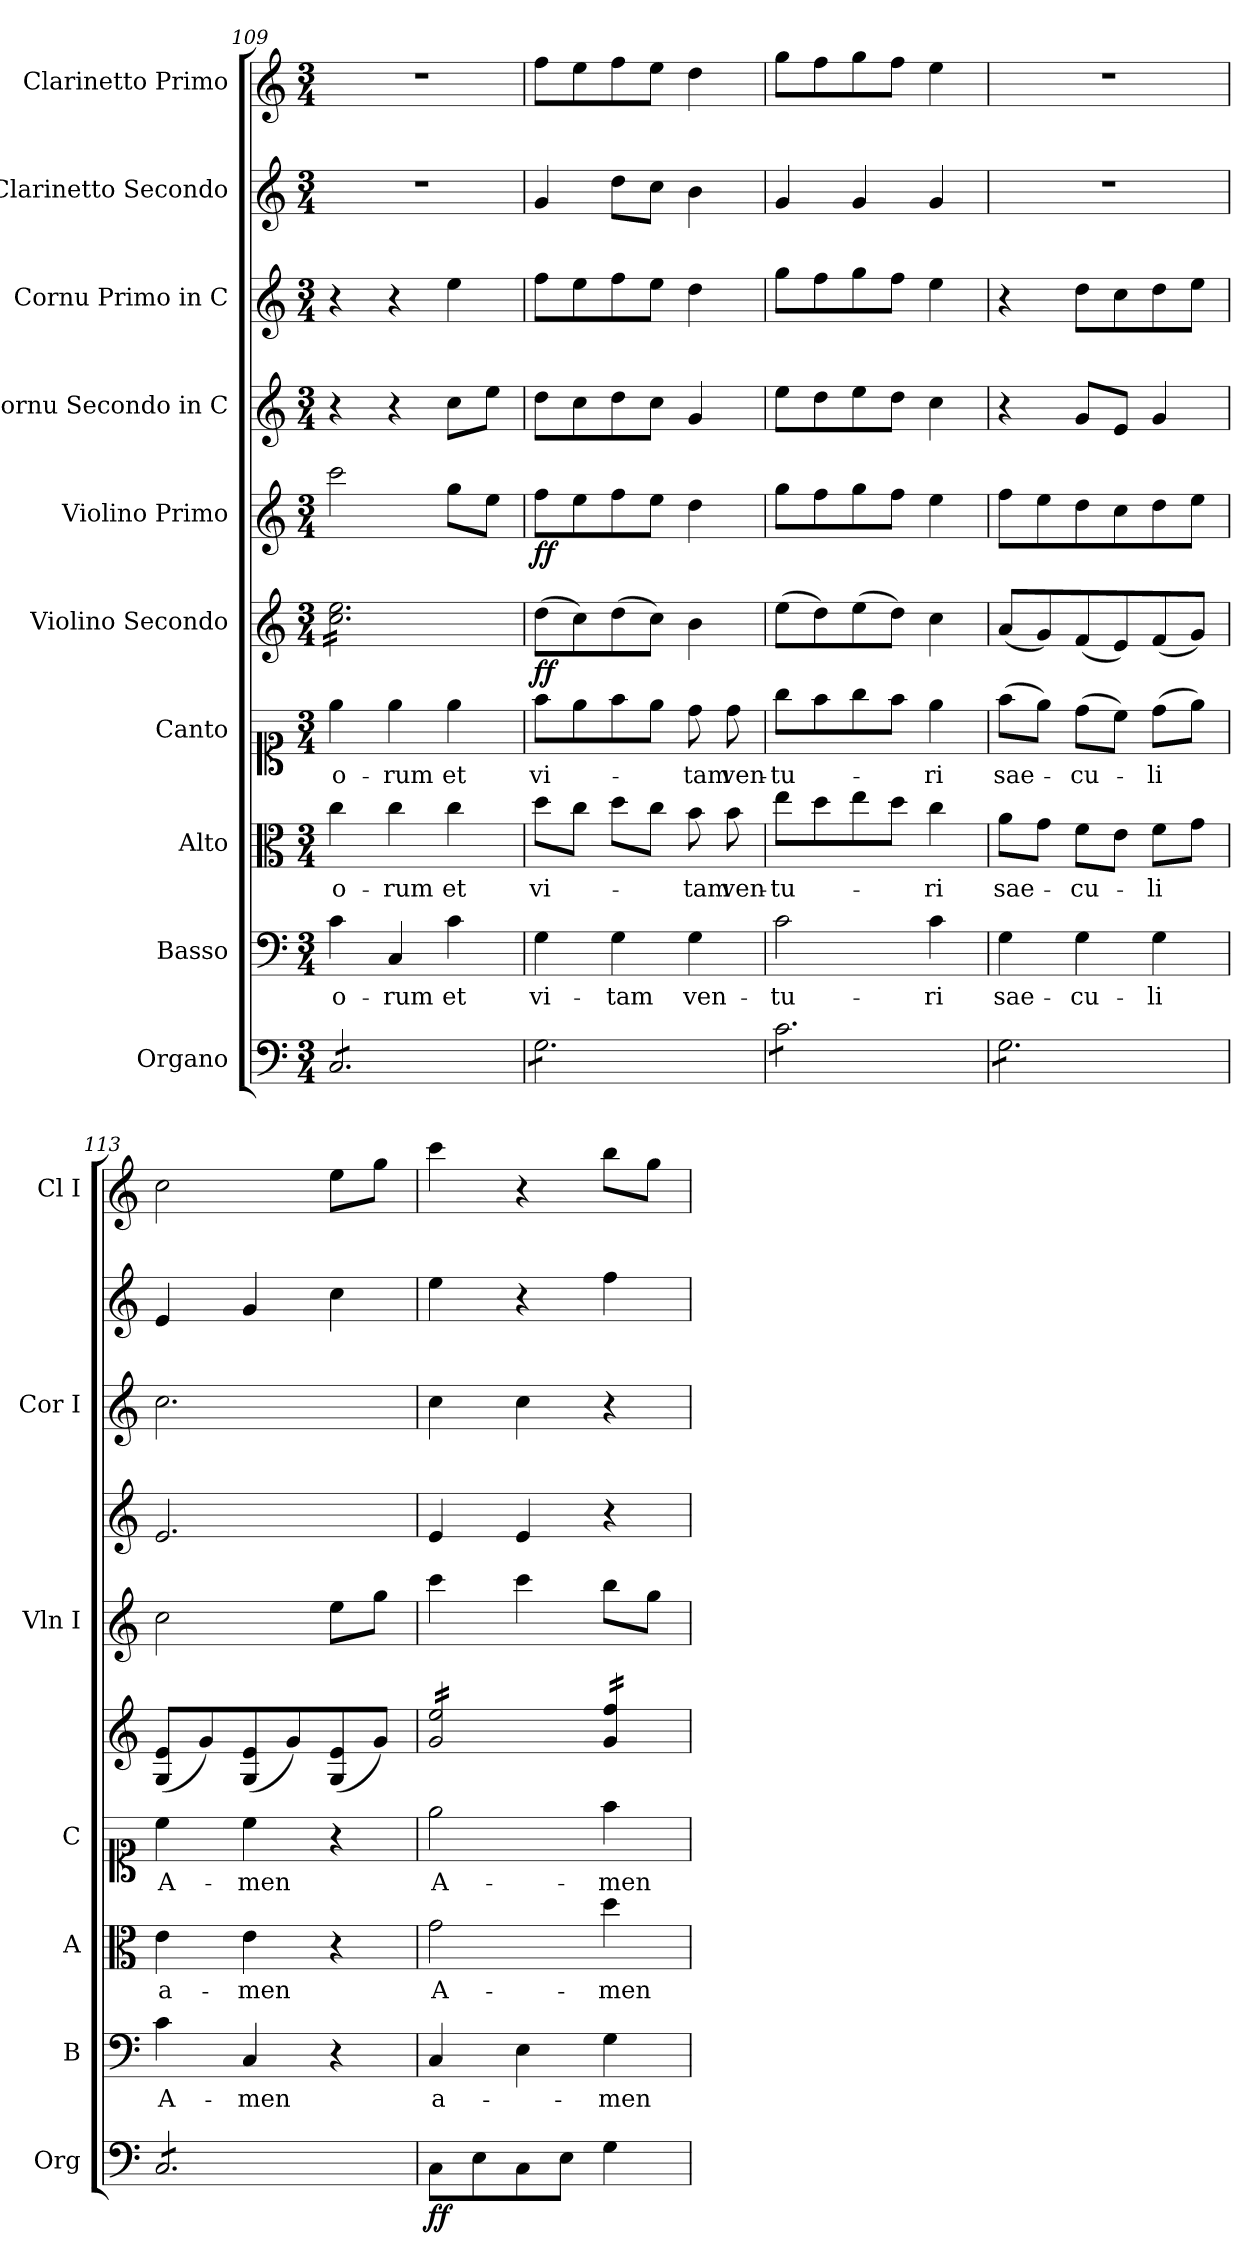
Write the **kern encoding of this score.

**kern	**dynam	**kern	**text	**kern	**text	**kern	**text	**kern	**dynam	**kern	**dynam	**kern	**kern	**kern	**kern
*part10	*part10	*part9	*part9	*part8	*part8	*part7	*part7	*part6	*part6	*part5	*part5	*part4	*part3	*part2	*part1
*staff10	*staff10	*staff9	*staff9	*staff8	*staff8	*staff7	*staff7	*staff6	*staff6	*staff5	*staff5	*staff4	*staff3	*staff2	*staff1
*I"Organo	*	*I"Basso	*	*I"Alto	*	*I"Canto	*	*I"Violino Secondo	*	*I"Violino Primo	*	*I"Cornu Secondo in C	*I"Cornu Primo in C	*I"Clarinetto Secondo	*I"Clarinetto Primo
*I'Org	*	*I'B	*	*I'A	*	*I'C	*	*	*	*I'Vln I	*	*	*I'Cor I	*	*I'Cl I
*clefF4	*	*clefF4	*	*clefC3	*	*clefC1	*	*clefG2	*	*clefG2	*	*clefG2	*clefG2	*clefG2	*clefG2
*k[]	*	*k[]	*	*k[]	*	*k[]	*	*k[]	*	*k[]	*	*k[]	*k[]	*k[]	*k[]
*C:	*	*C:	*	*C:	*	*C:	*	*C:	*	*C:	*	*C:	*C:	*C:	*C:
*M3/4	*	*M3/4	*	*M3/4	*	*M3/4	*	*M3/4	*	*M3/4	*	*M3/4	*M3/4	*M3/4	*M3/4
=109	=109	=109	=109	=109	=109	=109	=109	=109	=109	=109	=109	=109	=109	=109	=109
*tremolo	*	*	*	*	*	*	*	*	*	*	*	*	*	*	*
*	*	*	*	*	*	*	*	*tremolo	*	*	*	*	*	*	*
8CL	.	4c	-o-	4cc	-o-	4ee	-o-	16cc 16eeLL	.	2ccc	.	4r	4r	2.r	2.r
.	.	.	.	.	.	.	.	16cc 16ee	.	.	.	.	.	.	.
8C	.	.	.	.	.	.	.	16cc 16ee	.	.	.	.	.	.	.
.	.	.	.	.	.	.	.	16cc 16ee	.	.	.	.	.	.	.
8C	.	4C	-rum	4cc	-rum	4ee	-rum	16cc 16ee	.	.	.	4r	4r	.	.
.	.	.	.	.	.	.	.	16cc 16ee	.	.	.	.	.	.	.
8C	.	.	.	.	.	.	.	16cc 16ee	.	.	.	.	.	.	.
.	.	.	.	.	.	.	.	16cc 16ee	.	.	.	.	.	.	.
8C	.	4c	et	4cc	et	4ee	et	16cc 16ee	.	8ggL	.	8ccL	4ee	.	.
.	.	.	.	.	.	.	.	16cc 16ee	.	.	.	.	.	.	.
8CJ	.	.	.	.	.	.	.	16cc 16ee	.	8eeJ	.	8eeJ	.	.	.
.	.	.	.	.	.	.	.	16cc 16eeJJ	.	.	.	.	.	.	.
*	*	*	*	*	*	*	*	*Xtremolo	*	*	*	*	*	*	*
=110	=110	=110	=110	=110	=110	=110	=110	=110	=110	=110	=110	=110	=110	=110	=110
8GL	.	4G	vi-	8ddL	vi-	8ffL	vi-	(>8ddL	ff	8ffL	ff	8ddL	8ffL	4g	8ffL
8G	.	.	.	8ccJ	.	8ee	.	8cc)	.	8ee	.	8cc	8ee	.	8ee
8G	.	4G	-tam	8ddL	.	8ff	.	(>8dd	.	8ff	.	8dd	8ff	8ddL	8ff
8G	.	.	.	8ccJ	.	8eeJ	.	8ccJ)	.	8eeJ	.	8ccJ	8eeJ	8ccJ	8eeJ
8G	.	4G	ven-	8b	-tam	8dd	-tam	4b	.	4dd	.	4g	4dd	4b	4dd
8GJ	.	.	.	8b	ven-	8dd	ven-	.	.	.	.	.	.	.	.
=111	=111	=111	=111	=111	=111	=111	=111	=111	=111	=111	=111	=111	=111	=111	=111
8cL	.	2c	-tu-	8eeL	-tu-	8ggL	-tu-	(>8eeL	.	8ggL	.	8eeL	8ggL	4g	8ggL
8c	.	.	.	8dd	.	8ff	.	8dd)	.	8ff	.	8dd	8ff	.	8ff
8c	.	.	.	8ee	.	8gg	.	(>8ee	.	8gg	.	8ee	8gg	4g	8gg
8c	.	.	.	8ddJ	.	8ffJ	.	8ddJ)	.	8ffJ	.	8ddJ	8ffJ	.	8ffJ
8c	.	4c	-ri	4cc	-ri	4ee	-ri	4cc	.	4ee	.	4cc	4ee	4g	4ee
8cJ	.	.	.	.	.	.	.	.	.	.	.	.	.	.	.
=112	=112	=112	=112	=112	=112	=112	=112	=112	=112	=112	=112	=112	=112	=112	=112
8GL	.	4G	sae-	8aL	sae-	(>8ffL	sae-	(<8aL	.	8ffL	.	4r	4r	2.r	2.r
8G	.	.	.	8gJ	.	8eeJ)	.	8g)	.	8ee	.	.	.	.	.
8G	.	4G	-cu-	8fL	-cu-	(>8ddL	-cu-	(<8f	.	8dd	.	8gL	8ddL	.	.
8G	.	.	.	8eJ	.	8ccJ)	.	8e)	.	8cc	.	8eJ	8cc	.	.
8G	.	4G	-li	8fL	-li	(>8ddL	-li	(<8f	.	8dd	.	4g	8dd	.	.
8GJ	.	.	.	8gJ	.	8eeJ)	.	8gJ)	.	8eeJ	.	.	8eeJ	.	.
=113	=113	=113	=113	=113	=113	=113	=113	=113	=113	=113	=113	=113	=113	=113	=113
8CL	.	4c	A-	4e	a-	4cc	A-	(<8G 8eL	.	2cc	.	2.e	2.cc	4e	2cc
8C	.	.	.	.	.	.	.	8g)	.	.	.	.	.	.	.
8C	.	4C	-men	4e	-men	4cc	-men	(<8G 8e	.	.	.	.	.	4g	.
8C	.	.	.	.	.	.	.	8g)	.	.	.	.	.	.	.
8C	.	4r	.	4r	.	4r	.	(<8G 8e	.	8eeL	.	.	.	4cc	8eeL
8CJ	.	.	.	.	.	.	.	8gJ)	.	8ggJ	.	.	.	.	8ggJ
*Xtremolo	*	*	*	*	*	*	*	*	*	*	*	*	*	*	*
=114	=114	=114	=114	=114	=114	=114	=114	=114	=114	=114	=114	=114	=114	=114	=114
*	*	*	*	*	*	*	*	*tremolo	*	*	*	*	*	*	*
8CL	ff	4C	a-	2g	A-	2ee	A-	16g/ 16ee/LL	.	4ccc	.	4e	4cc	4ee	4ccc
.	.	.	.	.	.	.	.	16g/ 16ee/	.	.	.	.	.	.	.
8E	.	.	.	.	.	.	.	16g/ 16ee/	.	.	.	.	.	.	.
.	.	.	.	.	.	.	.	16g/ 16ee/	.	.	.	.	.	.	.
8C	.	4E	.	.	.	.	.	16g/ 16ee/	.	4ccc	.	4e	4cc	4r	4r
.	.	.	.	.	.	.	.	16g/ 16ee/	.	.	.	.	.	.	.
8EJ	.	.	.	.	.	.	.	16g/ 16ee/	.	.	.	.	.	.	.
.	.	.	.	.	.	.	.	16g/ 16ee/JJ	.	.	.	.	.	.	.
4G	.	4G	-men	4dd	-men	4ff	-men	16g/ 16ff/LL	.	8bbL	.	4r	4r	4ff	8bbL
.	.	.	.	.	.	.	.	16g/ 16ff/	.	.	.	.	.	.	.
.	.	.	.	.	.	.	.	16g/ 16ff/	.	8ggJ	.	.	.	.	8ggJ
.	.	.	.	.	.	.	.	16g/ 16ff/JJ	.	.	.	.	.	.	.
*	*	*	*	*	*	*	*	*Xtremolo	*	*	*	*	*	*	*
=	=	=	=	=	=	=	=	=	=	=	=	=	=	=	=
*-	*-	*-	*-	*-	*-	*-	*-	*-	*-	*-	*-	*-	*-	*-	*-
